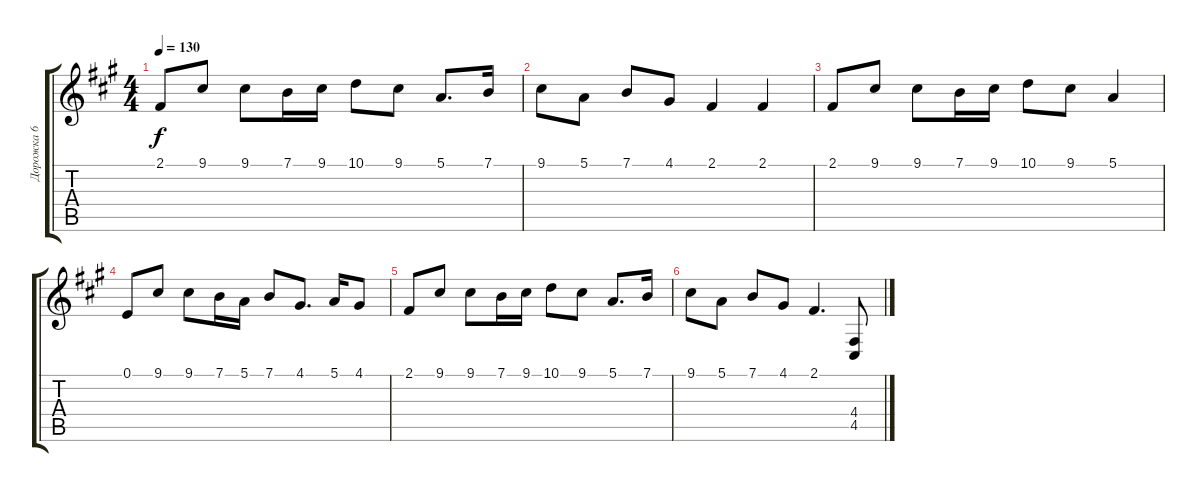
\track ("Дорожка 6" "Дорожка 6") {instrument synthvoice}
\staff {score tabs}
\tuning (E4 B3 G3 D3 A2 E2) {hide}
\ts (4 4)
\tempo 130
\clef g2
\ks f#minor
2.1.8{dy f} 9.1.8 9.1.8 7.1.16 9.1.16 10.1.8 9.1.8 5.1.8{d} 7.1.16 |
9.1.8 5.1.8 7.1.8 4.1.8 2.1.4 2.1.4 |
2.1.8 9.1.8 9.1.8 7.1.16 9.1.16 10.1.8 9.1.8 5.1.4 |
0.1.8 9.1.8 9.1.8 7.1.16 5.1.16 7.1.8 4.1.8{d} 5.1.16 4.1.8 |
2.1.8 9.1.8 9.1.8 7.1.16 9.1.16 10.1.8 9.1.8 5.1.8{d} 7.1.16 |
9.1.8 5.1.8 7.1.8 4.1.8 2.1.4{d} (4.4 4.5).8
